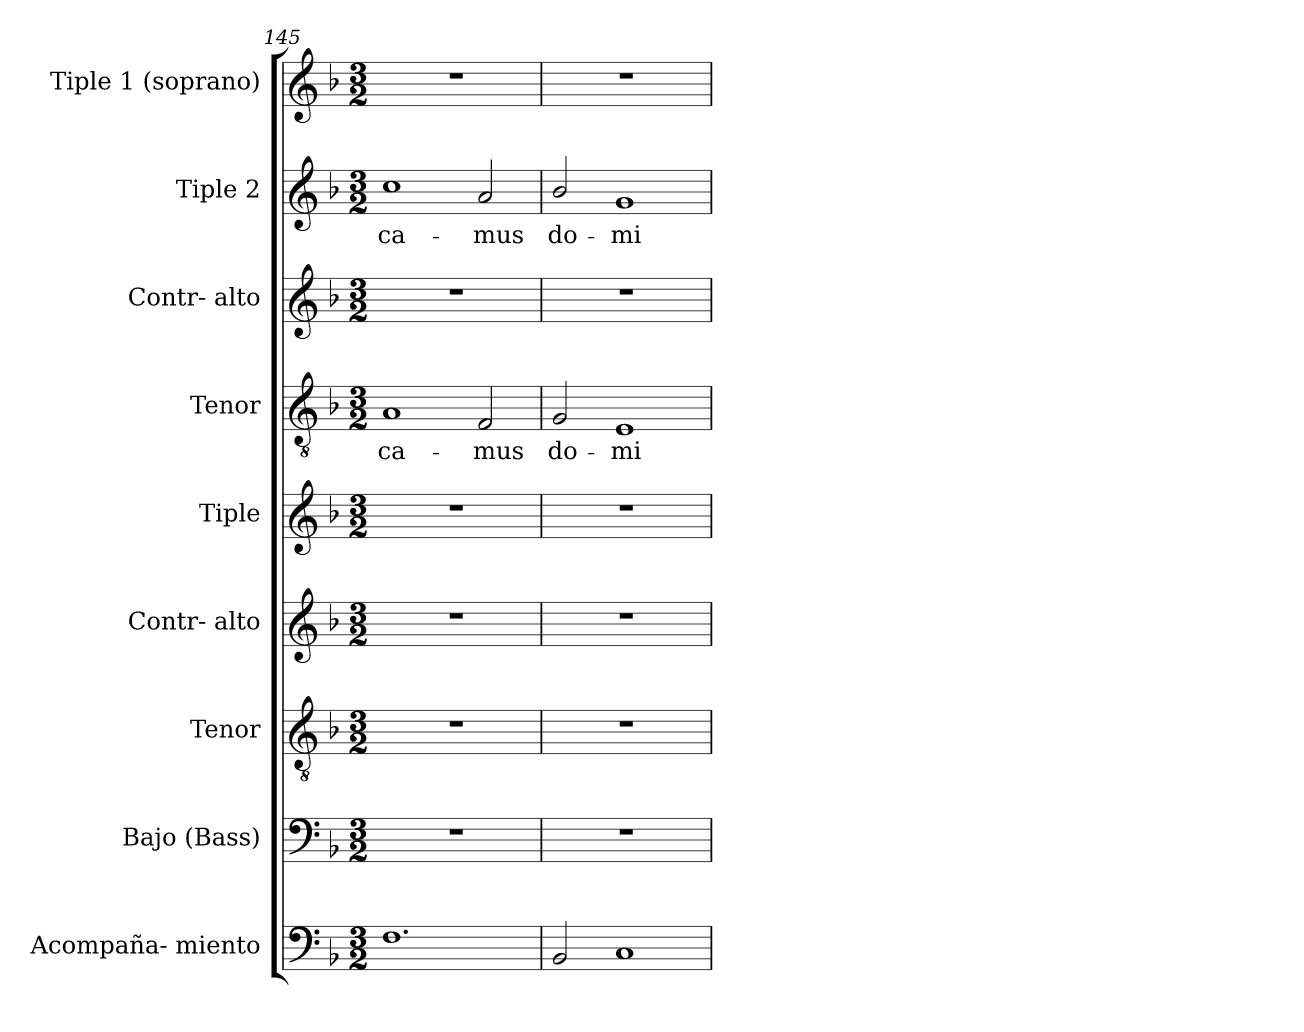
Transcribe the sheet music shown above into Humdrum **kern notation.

**kern	**kern	**kern	**kern	**kern	**kern	**text	**kern	**kern	**text	**kern
*part9	*part8	*part7	*part6	*part5	*part4	*part4	*part3	*part2	*part2	*part1
*staff9	*staff8	*staff7	*staff6	*staff5	*staff4	*staff4	*staff3	*staff2	*staff2	*staff1
*I"Acompaña- miento	*I"Bajo (Bass)	*I"Tenor	*I"Contr- alto	*I"Tiple	*I"Tenor	*	*I"Contr- alto	*I"Tiple 2	*	*I"Tiple 1 (soprano)
*	*I'B.	*I'T.	*I'A.	*	*I'T.	*	*I'A.	*	*	*I'S.
*clefF4	*clefF4	*clefGv2	*clefG2	*clefG2	*clefGv2	*	*clefG2	*clefG2	*	*clefG2
*	*	*ITrd7c12	*	*	*ITrd7c12	*	*	*	*	*
*k[b-]	*k[b-]	*k[b-]	*k[b-]	*k[b-]	*k[b-]	*	*k[b-]	*k[b-]	*	*k[b-]
*F:	*F:	*F:	*F:	*F:	*F:	*	*F:	*F:	*	*F:
*M3/2	*M3/2	*M3/2	*M3/2	*M3/2	*M3/2	*	*M3/2	*M3/2	*	*M3/2
=145	=145	=145	=145	=145	=145	=145	=145	=145	=145	=145
!	!LO:N:vis=1	!LO:N:vis=1	!LO:N:vis=1	!LO:N:vis=1	!	!	!	!	!	!
!	!	!	!	!	!	!LO:LY:b:color=#000000	!LO:N:vis=1	!	!	!
!	!	!	!	!	!	!	!	!	!LO:LY:b:color=#000000	!LO:N:vis=1
1.Fi	1.r	1.r	1.r	1.r	1AAi	-ca-	1.r	1cci	-ca-	1.r
!	!	!	!	!	!	!LO:LY:b:color=#000000	!	!	!	!
!	!	!	!	!	!	!	!	!	!LO:LY:b:color=#000000	!
.	.	.	.	.	2FFi/	-mus	.	2ai/	-mus	.
=146	=146	=146	=146	=146	=146	=146	=146	=146	=146	=146
!	!LO:N:vis=1	!LO:N:vis=1	!LO:N:vis=1	!LO:N:vis=1	!	!	!	!	!	!
!	!	!	!	!	!	!LO:LY:b:color=#000000	!LO:N:vis=1	!	!	!
!	!	!	!	!	!	!	!	!	!LO:LY:b:color=#000000	!LO:N:vis=1
2BB-i/	1.r	1.r	1.r	1.r	2GGi/	do-	1.r	2b-i/	do-	1.r
!	!	!	!	!	!	!LO:LY:b:color=#000000	!	!	!	!
!	!	!	!	!	!	!	!	!	!LO:LY:b:color=#000000	!
1Ci	.	.	.	.	1EEi	-mi-	.	1gi	-mi-	.
=	=	=	=	=	=	=	=	=	=	=
*-	*-	*-	*-	*-	*-	*-	*-	*-	*-	*-
